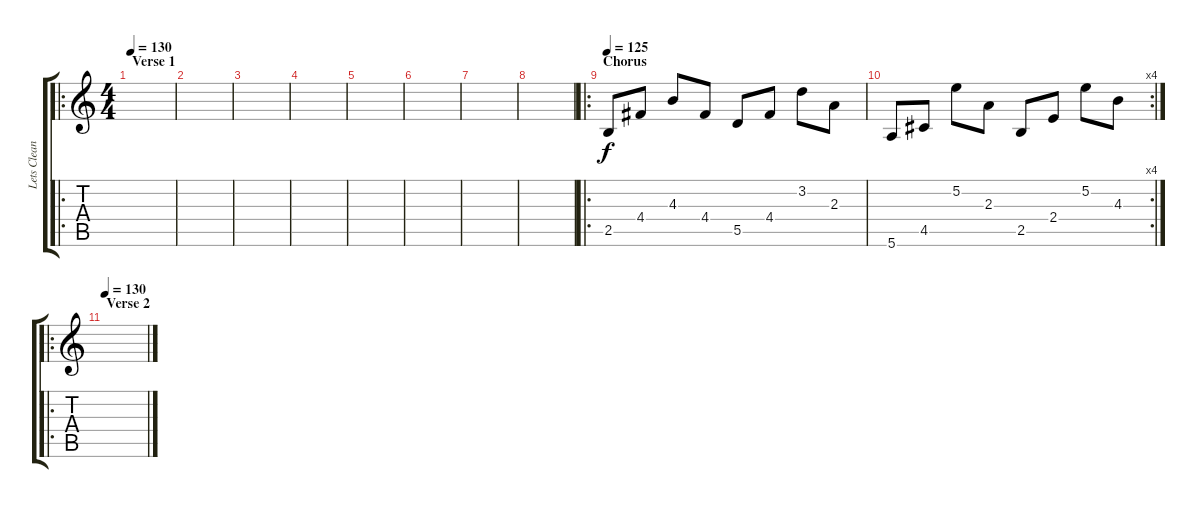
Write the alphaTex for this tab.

\track ("Lets Clean Chris" "Lets Clean") {instrument acousticguitarsteel}
\staff {score tabs}
\tuning (E4 B3 G3 D3 A2 E2) {hide}
\ro
\ts (4 4)
\section ("" "Verse 1")
\tempo 130
\clef g2
\ks c
|
|
|
|
|
|
|
|
\ro
\section ("" "Chorus")
\tempo 125
2.5.8 4.4.8 4.3.8 4.4.8 5.5.8 4.4.8 3.2.8 2.3.8 |
\rc 4
5.6.8 4.5.8 5.2.8 2.3.8 2.5.8 2.4.8 5.2.8 4.3.8 |
\ro
\section ("" "Verse 2")
\tempo 130
